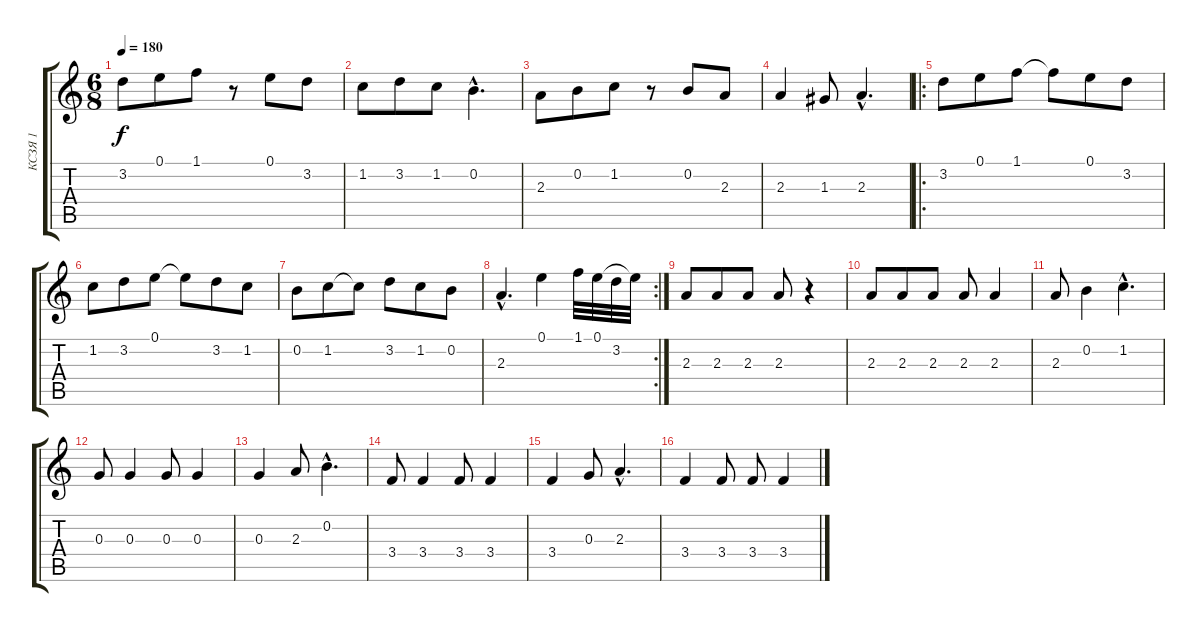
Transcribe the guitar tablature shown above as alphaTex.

\track ("КСЗЯ 1" "КСЗЯ 1") {instrument acousticguitarnylon}
\staff {score tabs}
\tuning (E4 B3 G3 D3 A2 E2) {hide}
\ts (6 8)
\tempo 180
\clef g2
\ks c
3.2.8{dy f instrument acousticguitarnylon} 0.1.8 1.1.8 r.8 0.1.8 3.2.8 |
1.2.8 3.2.8 1.2.8 0.2{hac}.4{d} |
2.3.8 0.2.8 1.2.8 r.8 0.2.8 2.3.8 |
2.3.4 1.3.8 2.3{hac}.4{d} |
\ro
3.2.8 0.1.8 1.1.8 1.1{t}.8 0.1.8 3.2.8 |
1.2.8 3.2.8 0.1.8 0.1{t}.8 3.2.8 1.2.8 |
0.2.8 1.2.8 1.2{t}.8 3.2.8 1.2.8 0.2.8 |
\rc 2
2.3{hac}.4{d} 0.1.4 1.1.32 0.1.32 3.2.32 0.1{t}.32 |
2.3.8 2.3.8 2.3.8 2.3.8 r.4 |
2.3.8 2.3.8 2.3.8 2.3.8 2.3.4 |
2.3.8 0.2.4 1.2{hac}.4{d} |
0.3.8 0.3.4 0.3.8 0.3.4 |
0.3.4 2.3.8 0.2{hac}.4{d} |
3.4.8 3.4.4 3.4.8 3.4.4 |
3.4.4 0.3.8 2.3{hac}.4{d} |
3.4.4 3.4.8 3.4.8 3.4.4
